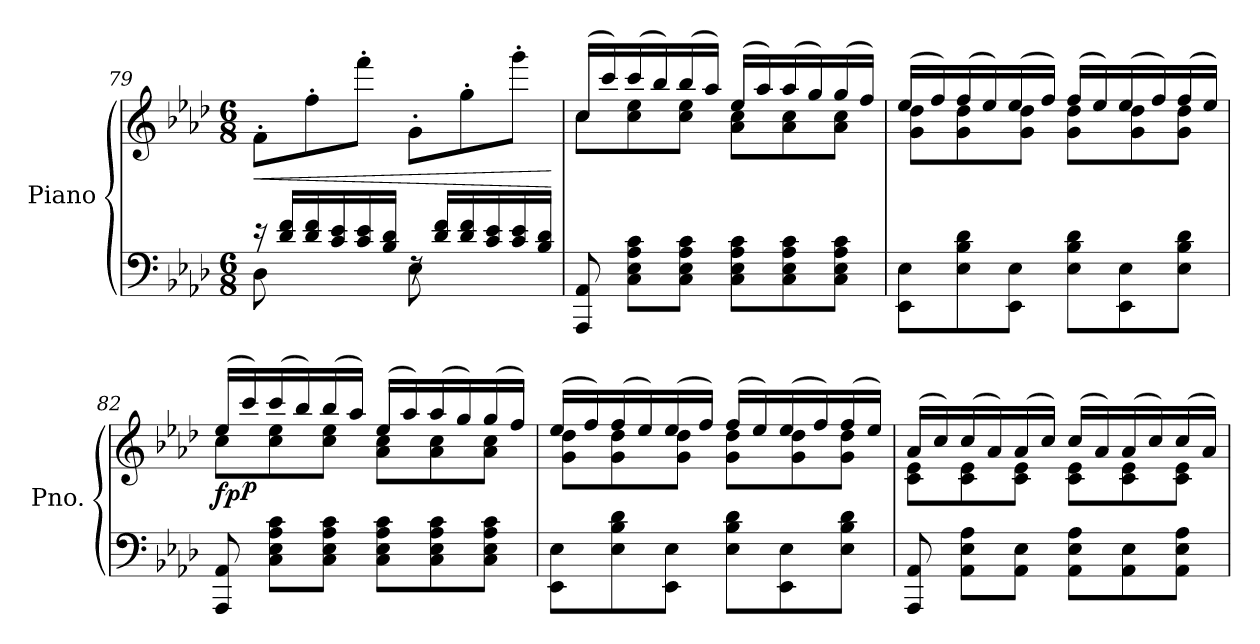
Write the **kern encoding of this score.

**kern	**kern	**dynam
*part1	*part1	*part1
*staff2	*staff1	*staff1/2
*I"Piano	*	*
*I'Pno.	*	*
!!LO:LB:g=z
*clefF4	*clefG2	*
*k[b-e-a-d-]	*k[b-e-a-d-]	*
*M6/8	*M6/8	*
=79	=79	=79
*^	*	*
!	!	!	!LO:HP:b
16r	8D-\	8f'\L	<
16d-/ 16f/LL	.	.	.
16d-/ 16f/	8ryy	8ff'\	.
16c/ 16e-/	.	.	.
16c/ 16e-/	8ryy	8fff'\J	.
16B-/ 16d-/JJ	.	.	.
*	*	*MM80	*
16rF	8E-\	8g'\L	.
16d-/ 16f/LL	.	.	.
*	*	*MM75	*
16d-/ 16f/	8ryy	8gg'\	.
16c/ 16e-/	.	.	.
*	*	*MM65	*
16c/ 16e-/	8ryy	8ggg'\J	.
16B-/ 16d-/JJ	.	.	.
*v	*v	*	*
.	.	[
=80	=80	=80
*	*^	*
!	!	!	!LO:DY:b=2
!	!	!	!LO:DY:n=1:b
8AAA-/ 8AA-/	(>16cc/LL	8cc\L	f other-dynamics
*	*MM80	*	*
.	16ccc/)	.	.
8C\ 8E-\ 8A-\ 8c\L	(>16ccc/	8cc\ 8ee-\	.
*	*MM85	*	*
.	16bb-/)	.	.
8C\ 8E-\ 8A-\ 8c\J	(>16bb-/	8cc\ 8ee-\J	.
*	*MM90	*	*
.	16aa-/JJ)	.	.
8C\ 8E-\ 8A-\ 8c\L	(>16ee-/LL	8a-\ 8cc\L	.
.	16aa-/)	.	.
8C\ 8E-\ 8A-\ 8c\	(>16aa-/	8a-\ 8cc\	.
.	16gg/)	.	.
8C\ 8E-\ 8A-\ 8c\J	(>16gg/	8a-\ 8cc\J	.
.	16ff/JJ)	.	.
=81	=81	=81	=81
8EE-\ 8E-\L	(>16ee-/LL	8g\ 8dd-\L	.
.	16ff/)	.	.
8E-\ 8B-\ 8d-\	(>16ff/	8g\ 8dd-\	.
.	16ee-/)	.	.
8EE-\ 8E-\J	(>16ee-/	8g\ 8dd-\J	.
.	16ff/JJ)	.	.
8E-\ 8B-\ 8d-\L	(>16ff/LL	8g\ 8dd-\L	.
*	*MM85	*	*
.	16ee-/)	.	.
8EE-\ 8E-\	(>16ee-/	8g\ 8dd-\	.
*	*MM80	*	*
.	16ff/)	.	.
8E-\ 8B-\ 8d-\J	(>16ff/	8g\ 8dd-\J	.
.	16ee-/JJ)	.	.
!!LO:LB:g=z	!!
=82	=82	=82	=82
!	!	!	!LO:DY:b
8AAA-/ 8AA-/	(>16ee-/LL	8cc\L	fp
!	!	!	!LO:DY:b
.	16ccc/)	.	p
8C\ 8E-\ 8A-\ 8c\L	(>16ccc/	8cc\ 8ee-\	.
*	*MM85	*	*
.	16bb-/)	.	.
8C\ 8E-\ 8A-\ 8c\J	(>16bb-/	8cc\ 8ee-\J	.
*	*MM90	*	*
.	16aa-/JJ)	.	.
8C\ 8E-\ 8A-\ 8c\L	(>16ee-/LL	8a-\ 8cc\L	.
.	16aa-/)	.	.
8C\ 8E-\ 8A-\ 8c\	(>16aa-/	8a-\ 8cc\	.
.	16gg/)	.	.
8C\ 8E-\ 8A-\ 8c\J	(>16gg/	8a-\ 8cc\J	.
.	16ff/JJ)	.	.
=83	=83	=83	=83
8EE-\ 8E-\L	(>16ee-/LL	8g\ 8dd-\L	.
.	16ff/)	.	.
8E-\ 8B-\ 8d-\	(>16ff/	8g\ 8dd-\	.
.	16ee-/)	.	.
8EE-\ 8E-\J	(>16ee-/	8g\ 8dd-\J	.
.	16ff/JJ)	.	.
8E-\ 8B-\ 8d-\L	(>16ff/LL	8g\ 8dd-\L	.
.	16ee-/)	.	.
8EE-\ 8E-\	(>16ee-/	8g\ 8dd-\	.
*	*MM85	*	*
.	16ff/)	.	.
8E-\ 8B-\ 8d-\J	(>16ff/	8g\ 8dd-\J	.
.	16ee-/JJ)	.	.
=84	=84	=84	=84
8AAA-/ 8AA-/	(>16a-/LL	8c\ 8e-\L	.
.	16cc/)	.	.
8AA-\ 8E-\ 8A-\L	(>16cc/	8c\ 8e-\	.
*	*MM90	*	*
.	16a-/)	.	.
8AA-\ 8E-\J	(>16a-/	8c\ 8e-\J	.
.	16cc/JJ)	.	.
!	!	!	!LO:DY:b
8AA-\ 8E-\ 8A-\L	(>16cc/LL	8c\ 8e-\L	other-dynamics
.	16a-/)	.	.
8AA-\ 8E-\	(>16a-/	8c\ 8e-\	.
.	16cc/)	.	.
8AA-\ 8E-\ 8A-\J	(>16cc/	8c\ 8e-\J	.
.	16a-/JJ)	.	.
*	*v	*v	*
=	=	=
*-	*-	*-
